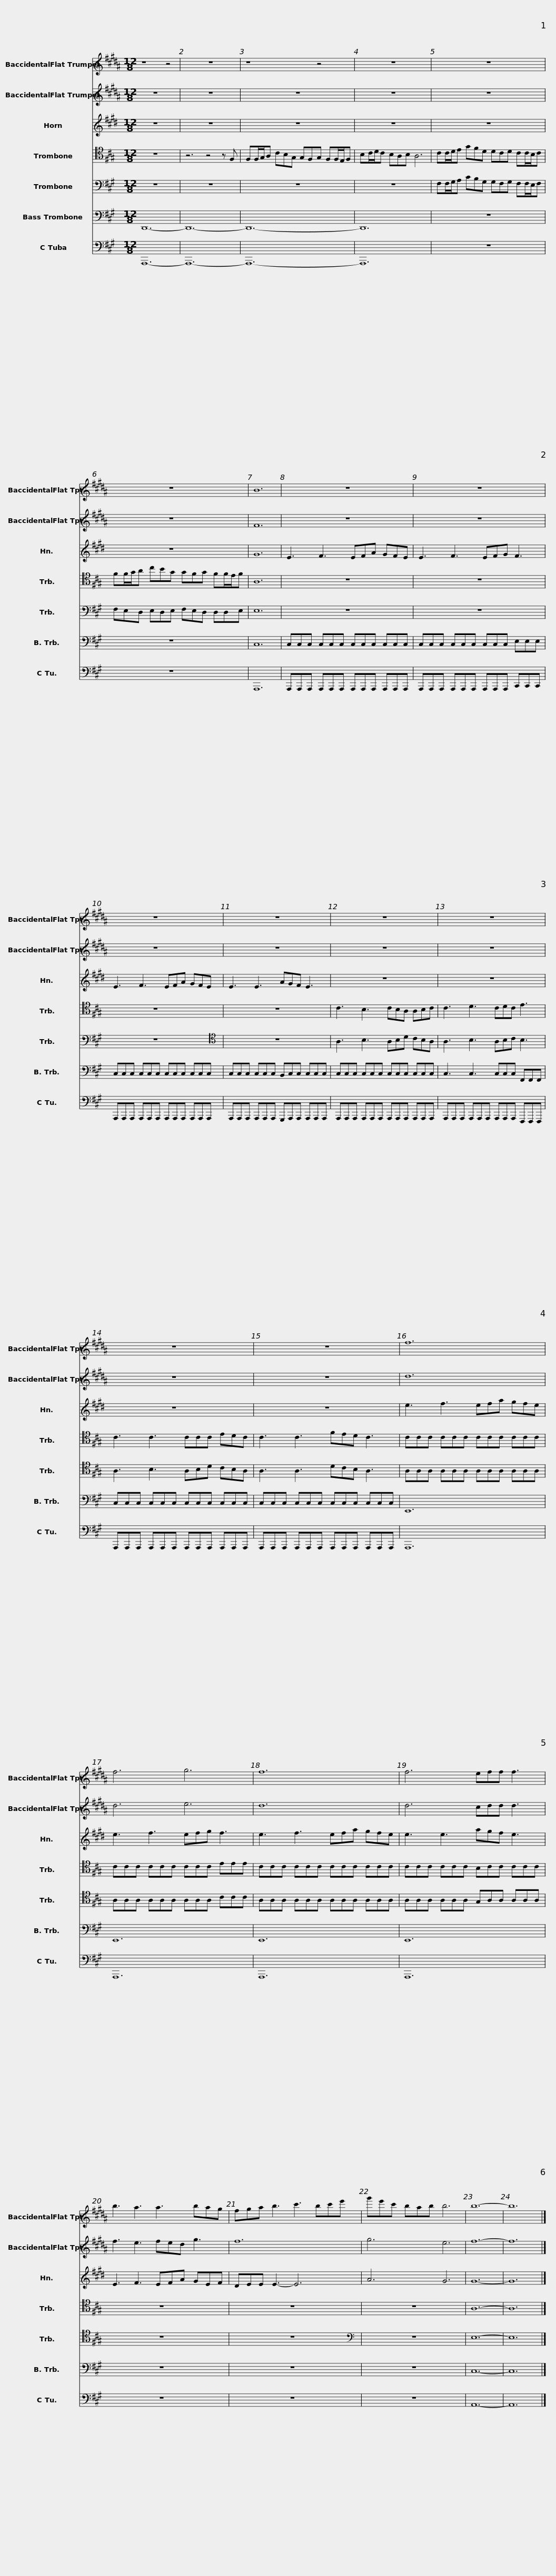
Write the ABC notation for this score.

X:1
%%score 1 2 3 4 5 6 7
L:1/8
M:12/8
I:linebreak $
K:A
V:1 treble transpose=-2
V:2 treble transpose=-2
V:3 treble transpose=-7
V:4 tenor
V:5 bass
V:6 bass
V:7 bass
V:1
[K:B] z8 z4 | z12 | z8 z4 | z12 |$ z12 | %5
 z12 | B12 |$ z12 | z12 |$ z12 | %10
 z12 |$ z12 | z12 |$ z12 | z12 |$ %15
 f12 | f6 g6 | f12 |$ f6 eff f3 | b3 a3 a3 bag | %20
 fga b3 c'3 bc'e' |$ g'e'c' bab b6 | b12- | b12 |] %24
V:2
[K:B] z12 | z12 | z12 | z12 |$ z12 | %5
 z12 | F12 |$ z12 | z12 |$ z12 | %10
 z12 |$ z12 | z12 |$ z12 | z12 |$ %15
 d12 | d6 e6 | d12 |$ d6 cdd d3 | f3 e3 fed g3 | %20
 f12 |$ g6 e6 | f12- | f12 |] %24
V:3
[K:E] z12 | z12 | z12 | z12 |$ z12 | %5
 z12 | G12 |$ E3 F3 EFA GFE | E3 F3 EFG F3 |$ E3 F3 EFA GFE | %10
 E3 E3 AGF E3 |$ z12 | z12 |$ z12 | z12 |$ %15
 e3 f3 efa gfe | e3 f3 efg f3 | e3 f3 efa gfe |$ e3 e3 agf e3 | E3 F3 EFA GEF | %20
 DEE E3- E6 |$ A6 G6 | G12- | G12 |] %24
V:4
 z12 | z6 z4 z F, | F,F,/G,/A, CB,G, G,F,G, F,F,/E,/F, | B,C/D/C B,A,B, A,6 |$ CC/D/E GFD DCD CC/B,/C | %5
 FF/G/A cBG GFG FF/E/F | A,12 |$ z12 | z12 |$ z12 | %10
 z12 |$ C3 B,3 CB,A, A,B,C | C3 D3 CDC E3 |$ C3 C3 CCC EDC | C3 C3 FED C3 |$ %15
 CCC CCC CCC CCC | CCC CCC CCC EEE | CCC CCC CCC CCC |$ CCC CCC B,CC CCC | z12 | %20
 z12 |$ z12 | A,12- | A,12 |] %24
V:5
 z12 | z12 | z12 | z12 |$ F,F,/G,/A, CB,G, G,F,G, F,F,/E,/F, | %5
 F,E,D, E,D,E, F,E,D, D,D,E, | E,12 |$ z12 | z12 |$ z12 | %10
[K:tenor] z12 |$ A,3 B,3 A,B,D CB,A, | A,3 B,3 A,B,C B,3 |$ A,3 B,3 A,B,D CB,A, | A,3 A,3 DCB, A,3 |$ %15
 A,A,A, A,A,A, A,A,A, A,A,A, | A,A,A, A,A,A, A,A,A, CCC | A,A,A, A,A,A, A,A,A, A,A,A, |$ A,A,A, A,A,A, G,A,A, A,A,A, | z12 | %20
 z12 |$[K:bass] z12 | E,12- | E,12 |] %24
V:6
 D,,12- | D,,12- | D,,12- | D,,12 |$ z12 | %5
 z12 | C,12 |$ C,C,C, C,C,C, C,C,C, C,C,C, | C,C,C, C,C,C, C,C,C, E,E,E, |$ C,C,C, C,C,C, C,C,C, C,C,C, | %10
 C,C,C, C,C,C, B,,C,C, C,C,C, |$ C,C,C, C,C,C, C,C,C, C,C,C, | C,3 C,3 C,C,C, F,,F,,F,, |$ C,C,C, C,C,C, C,C,C, C,C,C, | C,C,C, C,C,C, C,C,C, C,C,C, |$ %15
 E,,12 | E,,12 | E,,12 |$ E,,12 | z12 | %20
 z12 |$ z12 | C,12- | C,12 |] %24
V:7
 A,,,12- | A,,,12- | A,,,12- | A,,,12 |$ z12 | %5
 z12 | A,,,12 |$ A,,,A,,,A,,, A,,,A,,,A,,, A,,,A,,,A,,, A,,,A,,,A,,, | A,,,A,,,A,,, A,,,A,,,A,,, A,,,A,,,A,,, C,,C,,C,, |$ A,,,A,,,A,,, A,,,A,,,A,,, A,,,A,,,A,,, A,,,A,,,A,,, | %10
 A,,,A,,,A,,, A,,,A,,,A,,, G,,,A,,,A,,, A,,,A,,,A,,, |$ A,,,A,,,A,,, A,,,A,,,A,,, A,,,A,,,A,,, A,,,A,,,A,,, | A,,,A,,,A,,, A,,,A,,,A,,, A,,,A,,,A,,, F,,,F,,,F,,, |$ A,,,A,,,A,,, A,,,A,,,A,,, A,,,A,,,A,,, A,,,A,,,A,,, | A,,,A,,,A,,, A,,,A,,,A,,, A,,,A,,,A,,, A,,,A,,,A,,, |$ %15
 A,,,12 | A,,,12 | A,,,12 |$ A,,,12 | z12 | %20
 z12 |$ z12 | A,,12- | A,,12 |] %24
